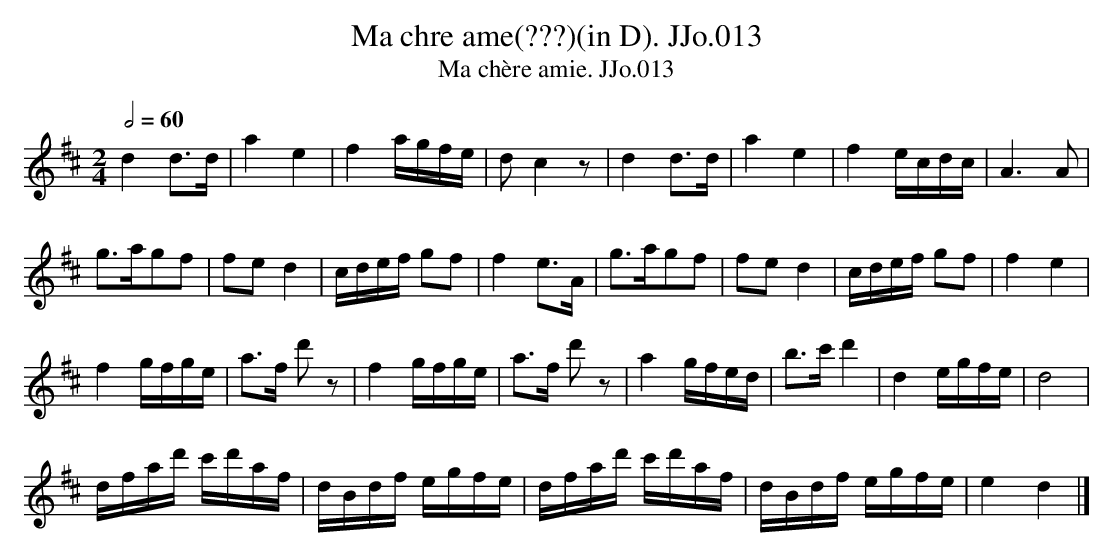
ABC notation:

X:1
T:Ma chre ame(???)(in D). JJo.013
T:Ma chère amie. JJo.013
L:1/8
M:2/4
Q:1/2=60
K:D
d2d>d|a2e2|f2a/g/f/e/|dc2z|d2d>d|a2e2|f2e/c/d/c/|A3A|!
g>agf|fed2|c/d/e/f/ gf|f2e>A|g>agf|fed2|c/d/e/f/ gf|f2e2|!
f2g/f/g/e/|a>f d'z|f2g/f/g/e/|a>f d'z|\
a2g/f/e/d/|b>c'd'2|d2e/g/f/e/|d4|!
d/f/a/d'/ c'/d'/a/f/|d/B/d/f/ e/g/f/e/|\
d/f/a/d'/ c'/d'/a/f/|d/B/d/f/ e/g/f/e/|e2d2|]
